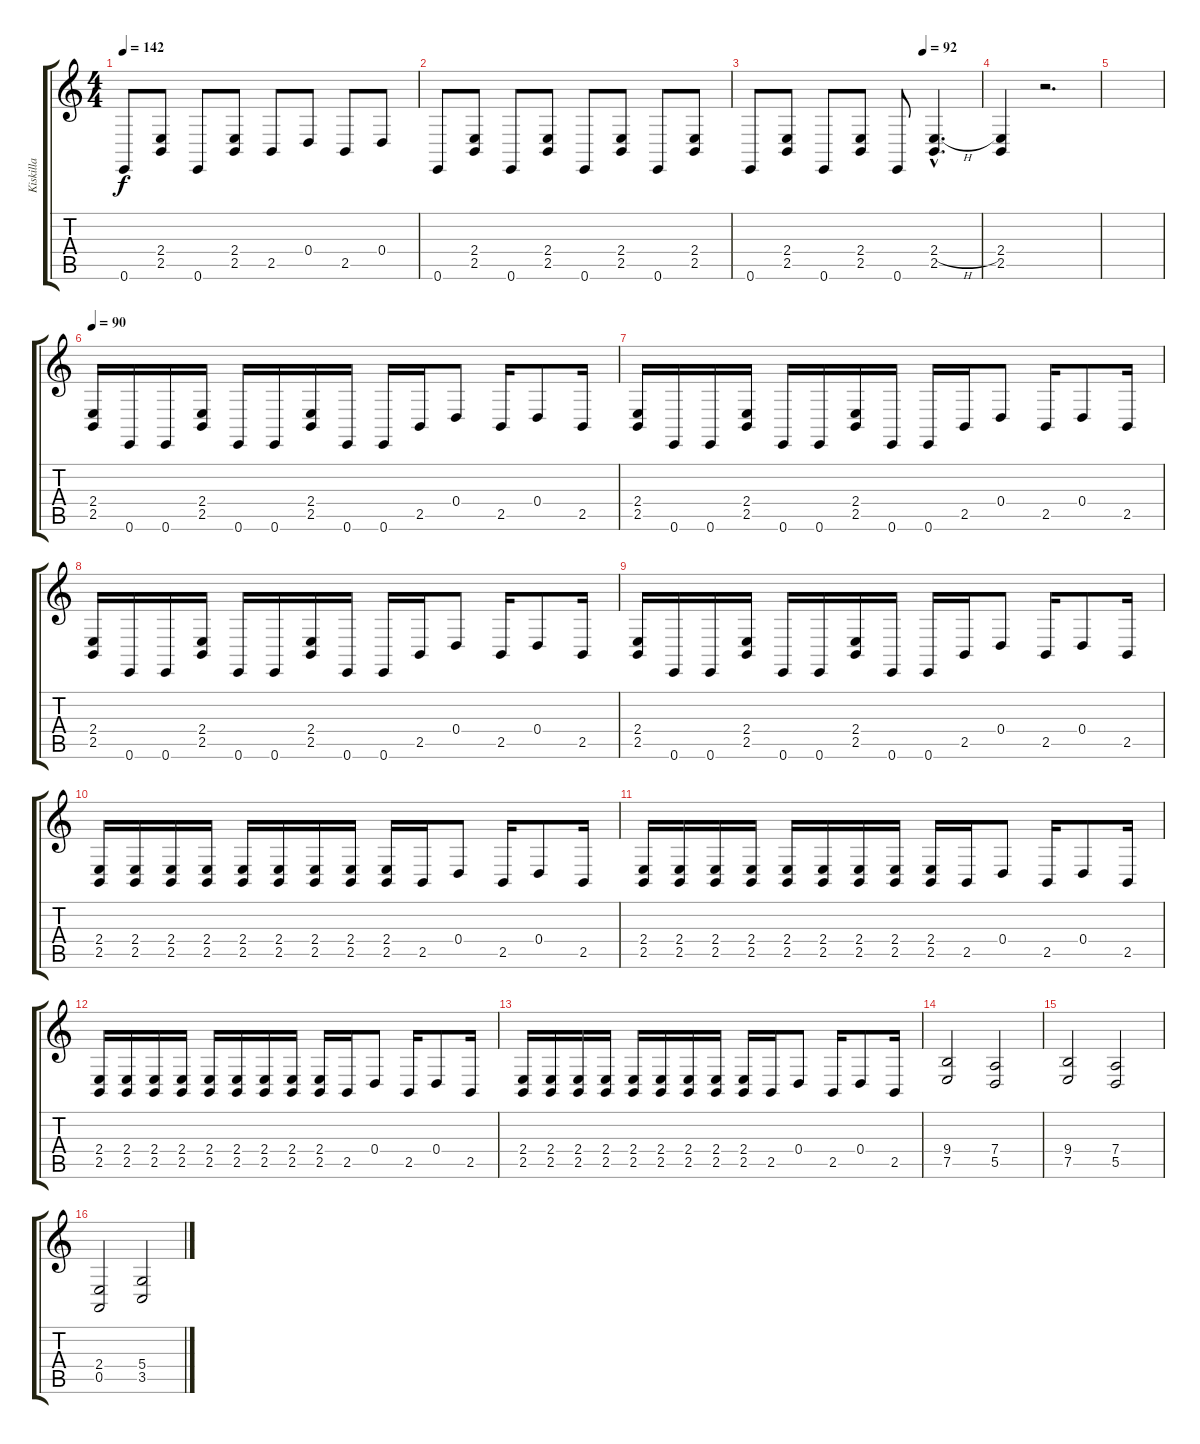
\track ("Kiskilla" "Kiskilla") {instrument stringensemble1}
\staff {score tabs}
\tuning (E4 B3 G3 D3 A2 E2) {hide}
\ts (4 4)
\tempo 142
\clef g2
\ks c
0.6.8{dy f} (2.4 2.5).8 0.6.8 (2.4 2.5).8 2.5.8 0.4.8 2.5.8 0.4.8 |
0.6.8 (2.4 2.5).8 0.6.8 (2.4 2.5).8 0.6.8 (2.4 2.5).8 0.6.8 (2.4 2.5).8 |
\tempo (92 0.75)
0.6.8 (2.4 2.5).8 0.6.8 (2.4 2.5).8 0.6.8 (2.4{h hac} 2.5{hac}).4{d} |
(2.4 2.5).4 r.2{d} |
|
\tempo 90
(2.4 2.5).16 0.6.16 0.6.16 (2.4 2.5).16 0.6.16 0.6.16 (2.4 2.5).16 0.6.16 0.6.16 2.5.16 0.4.8 2.5.16 0.4.8 2.5.16 |
(2.4 2.5).16 0.6.16 0.6.16 (2.4 2.5).16 0.6.16 0.6.16 (2.4 2.5).16 0.6.16 0.6.16 2.5.16 0.4.8 2.5.16 0.4.8 2.5.16 |
(2.4 2.5).16 0.6.16 0.6.16 (2.4 2.5).16 0.6.16 0.6.16 (2.4 2.5).16 0.6.16 0.6.16 2.5.16 0.4.8 2.5.16 0.4.8 2.5.16 |
(2.4 2.5).16 0.6.16 0.6.16 (2.4 2.5).16 0.6.16 0.6.16 (2.4 2.5).16 0.6.16 0.6.16 2.5.16 0.4.8 2.5.16 0.4.8 2.5.16 |
(2.4 2.5).16 (2.4 2.5).16 (2.4 2.5).16 (2.4 2.5).16 (2.4 2.5).16 (2.4 2.5).16 (2.4 2.5).16 (2.4 2.5).16 (2.4 2.5).16 2.5.16 0.4.8 2.5.16 0.4.8 2.5.16 |
(2.4 2.5).16 (2.4 2.5).16 (2.4 2.5).16 (2.4 2.5).16 (2.4 2.5).16 (2.4 2.5).16 (2.4 2.5).16 (2.4 2.5).16 (2.4 2.5).16 2.5.16 0.4.8 2.5.16 0.4.8 2.5.16 |
(2.4 2.5).16 (2.4 2.5).16 (2.4 2.5).16 (2.4 2.5).16 (2.4 2.5).16 (2.4 2.5).16 (2.4 2.5).16 (2.4 2.5).16 (2.4 2.5).16 2.5.16 0.4.8 2.5.16 0.4.8 2.5.16 |
(2.4 2.5).16 (2.4 2.5).16 (2.4 2.5).16 (2.4 2.5).16 (2.4 2.5).16 (2.4 2.5).16 (2.4 2.5).16 (2.4 2.5).16 (2.4 2.5).16 2.5.16 0.4.8 2.5.16 0.4.8 2.5.16 |
(9.4 7.5).2 (7.4 5.5).2 |
(9.4 7.5).2 (7.4 5.5).2 |
(2.4 0.5).2 (5.4 3.5).2
